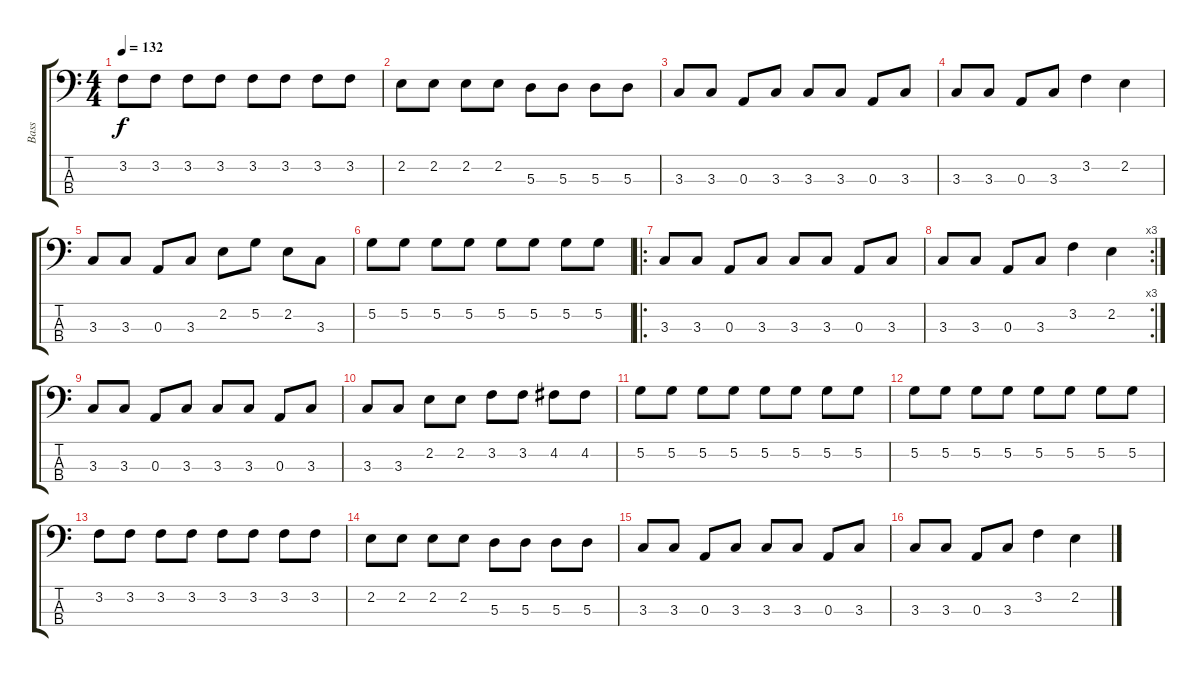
\track ("Bass" "Bass") {instrument electricbasspick}
\staff {score tabs}
\tuning (G2 D2 A1 E1) {hide}
\ts (4 4)
\tempo 132
\clef f4
\ks c
3.2.8{dy f} 3.2.8 3.2.8 3.2.8 3.2.8 3.2.8 3.2.8 3.2.8 |
2.2.8 2.2.8 2.2.8 2.2.8 5.3.8 5.3.8 5.3.8 5.3.8 |
3.3.8 3.3.8 0.3.8 3.3.8 3.3.8 3.3.8 0.3.8 3.3.8 |
3.3.8 3.3.8 0.3.8 3.3.8 3.2.4 2.2.4 |
3.3.8 3.3.8 0.3.8 3.3.8 2.2.8 5.2.8 2.2.8 3.3.8 |
5.2.8 5.2.8 5.2.8 5.2.8 5.2.8 5.2.8 5.2.8 5.2.8 |
\ro
3.3.8 3.3.8 0.3.8 3.3.8 3.3.8 3.3.8 0.3.8 3.3.8 |
\rc 3
3.3.8 3.3.8 0.3.8 3.3.8 3.2.4 2.2.4 |
3.3.8 3.3.8 0.3.8 3.3.8 3.3.8 3.3.8 0.3.8 3.3.8 |
3.3.8 3.3.8 2.2.8 2.2.8 3.2.8 3.2.8 4.2.8 4.2.8 |
5.2.8 5.2.8 5.2.8 5.2.8 5.2.8 5.2.8 5.2.8 5.2.8 |
5.2.8 5.2.8 5.2.8 5.2.8 5.2.8 5.2.8 5.2.8 5.2.8 |
3.2.8 3.2.8 3.2.8 3.2.8 3.2.8 3.2.8 3.2.8 3.2.8 |
2.2.8 2.2.8 2.2.8 2.2.8 5.3.8 5.3.8 5.3.8 5.3.8 |
3.3.8 3.3.8 0.3.8 3.3.8 3.3.8 3.3.8 0.3.8 3.3.8 |
3.3.8 3.3.8 0.3.8 3.3.8 3.2.4 2.2.4
